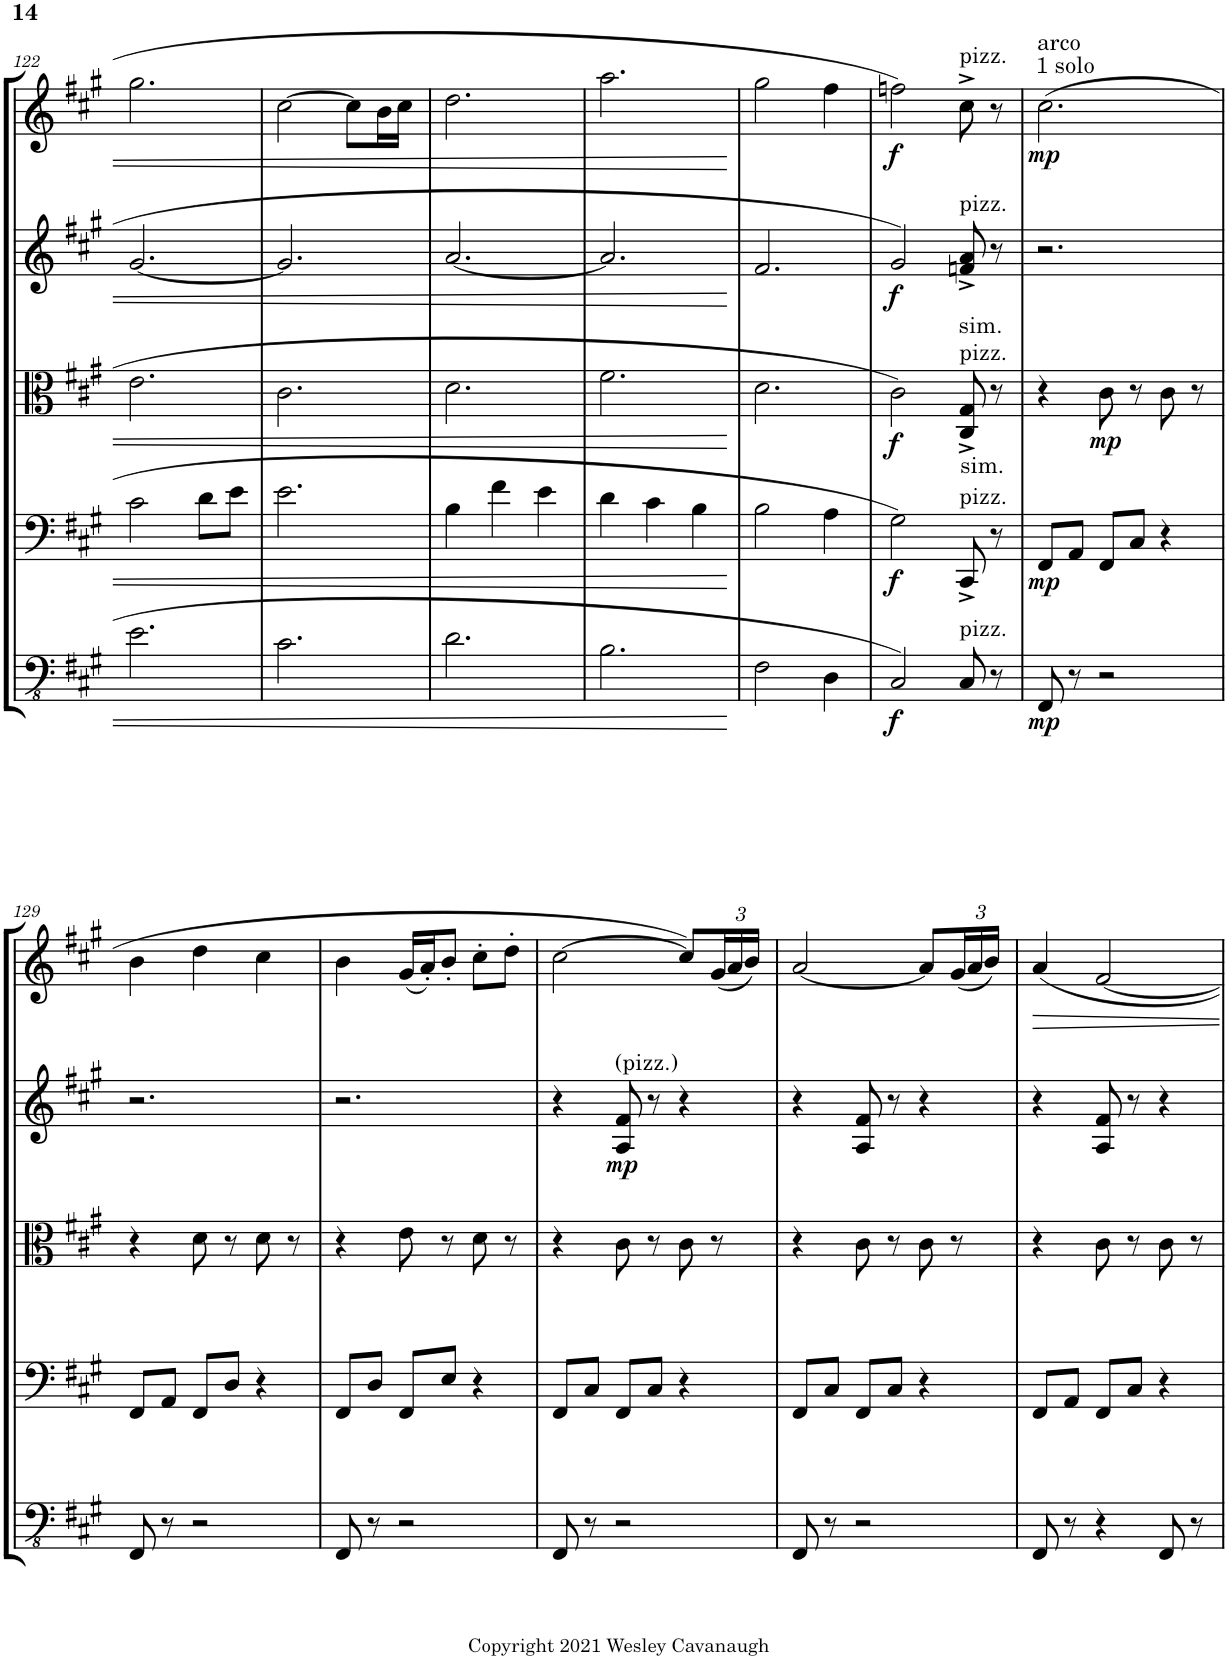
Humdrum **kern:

**kern	**dynam	**kern	**dynam	**kern	**dynam	**kern	**dynam	**kern	**dynam
*part5	*part5	*part4	*part4	*part3	*part3	*part2	*part2	*part1	*part1
*staff5	*staff5	*staff4	*staff4	*staff3	*staff3	*staff2	*staff2	*staff1	*staff1
*I"Contrbass	*	*I"Cello	*	*I"Viola	*	*I"Violin II	*	*I"Violin I	*
*I'Cb	*	*	*	*I'Vla	*	*I'Vln	*	*I'Vln	*
!!LO:PB:g=z
*clefFv4	*	*clefF4	*	*clefC3	*	*clefG2	*	*clefG2	*
*ITrd7c12	*	*	*	*	*	*	*	*	*
*k[f#c#g#]	*	*k[f#c#g#]	*	*k[f#c#g#]	*	*k[f#c#g#]	*	*k[f#c#g#]	*
*M3/4	*	*M3/4	*	*M3/4	*	*M3/4	*	*M3/4	*
=122	=122	=122	=122	=122	=122	=122	=122	=122	=122
2.E\	.	2c#\	.	2.e\	.	[2.g#/	.	2.gg#\	.
.	.	8d\L	.	.	.	.	.	.	.
.	.	8e\J	.	.	.	.	.	.	.
=123	=123	=123	=123	=123	=123	=123	=123	=123	=123
2.C#\	.	2.e\	.	2.c#\	.	2.g#/]	.	[2cc#\	.
.	.	.	.	.	.	.	.	8cc#\L]	.
.	.	.	.	.	.	.	.	16b\L	.
.	.	.	.	.	.	.	.	16cc#\JJ	.
=124	=124	=124	=124	=124	=124	=124	=124	=124	=124
2.D\	.	4B\	.	2.d\	.	[2.a/	.	2.dd\	.
.	.	4f#\	.	.	.	.	.	.	.
.	.	4e\	.	.	.	.	.	.	.
=125	=125	=125	=125	=125	=125	=125	=125	=125	=125
2.BB\	.	4d\	.	2.f#\	.	2.a/]	.	2.aa\	.
.	.	4c#\	.	.	.	.	.	.	.
.	.	4B\	.	.	.	.	.	.	.
=126	=126	=126	=126	=126	=126	=126	=126	=126	=126
2FF#\	.	2B\	.	2.d\	.	2.f#/	.	2gg#\	.
4DD\	.	4A\	.	.	.	.	.	4ff#\	.
=127	=127	=127	=127	=127	=127	=127	=127	=127	=127
!	!LO:DY:b	!	!LO:DY:b	!	!LO:DY:b	!	!LO:DY:b	!	!LO:DY:b
2CC#/	f	2G#\	f	2c#\	f	2g#/	f	2ffn\	f
!	!	!	!	!	!	!	!	!LO:TX:a:t=pizz.	!
!	!	!	!	!	!	!LO:TX:a:t=pizz.	!	!	!
!	!	!	!	!LO:TX:b:t=sim.	!	!	!	!	!
!	!	!	!	!LO:TX:a:t=sim.	!	!	!	!	!
!	!	!	!	!LO:TX:a:t=pizz.	!	!	!	!	!
!	!	!LO:TX:a:t=pizz.	!	!	!	!	!	!	!
!LO:TX:a:t=pizz.	!	!	!	!	!	!	!	!	!
8CC#/	.	8CC#^/	.	8C#/^ 8G#/^	.	8fn/^ 8a/^	.	8cc#^\	.
8r	.	8r	.	8r	.	8r	.	8r	.
=128	=128	=128	=128	=128	=128	=128	=128	=128	=128
!	!	!	!	!	!	!	!	!LO:TX:a:t=1 solo	!
!	!	!	!	!	!	!	!	!LO:TX:a:t=arco	!
!	!LO:DY:b	!	!LO:DY:b	!	!	!	!	!	!LO:DY:b
8FFF#/	mp	8FF#/L	mp	4r	.	2.r	.	(2.cc#\	mp
8r	.	8AA/J	.	.	.	.	.	.	.
!	!	!	!	!	!LO:DY:b	!	!	!	!
2r	.	8FF#/L	.	8c#\	mp	.	.	.	.
.	.	8C#/J	.	8r	.	.	.	.	.
.	.	4r	.	8c#\	.	.	.	.	.
.	.	.	.	8r	.	.	.	.	.
!!LO:LB:g=z
=129	=129	=129	=129	=129	=129	=129	=129	=129	=129
8FFF#/	.	8FF#/L	.	4r	.	2.r	.	4b\	.
8r	.	8AA/J	.	.	.	.	.	.	.
2r	.	8FF#/L	.	8d\	.	.	.	4dd\	.
.	.	8D/J	.	8r	.	.	.	.	.
.	.	4r	.	8d\	.	.	.	4cc#\	.
.	.	.	.	8r	.	.	.	.	.
=130	=130	=130	=130	=130	=130	=130	=130	=130	=130
8FFF#/	.	8FF#/L	.	4r	.	2.r	.	4b\	.
8r	.	8D/J	.	.	.	.	.	.	.
2r	.	8FF#/L	.	8e\	.	.	.	(16g#/LL	.
.	.	.	.	.	.	.	.	16a'/J)	.
.	.	8E/J	.	8r	.	.	.	8b'/J	.
.	.	4r	.	8d\	.	.	.	8cc#'\L	.
.	.	.	.	8r	.	.	.	8dd'\J	.
=131	=131	=131	=131	=131	=131	=131	=131	=131	=131
8FFF#/	.	8FF#/L	.	4r	.	4r	.	[2cc#\	.
8r	.	8C#/J	.	.	.	.	.	.	.
!	!	!	!	!	!	!LO:TX:a:t=(pizz.)	!	!	!
!	!	!	!	!	!	!	!LO:DY:b	!	!
2r	.	8FF#/L	.	8c#\	.	8A/ 8f#/	mp	.	.
.	.	8C#/J	.	8r	.	8r	.	.	.
.	.	4r	.	8c#\	.	4r	.	8cc#/L])	.
*	*	*	*	*	*	*	*	*Xbrackettup	*
.	.	.	.	8r	.	.	.	(24g#/L	.
.	.	.	.	.	.	.	.	24a/	.
.	.	.	.	.	.	.	.	24b/JJ)	.
=132	=132	=132	=132	=132	=132	=132	=132	=132	=132
8FFF#/	.	8FF#/L	.	4r	.	4r	.	[2a/	.
8r	.	8C#/J	.	.	.	.	.	.	.
2r	.	8FF#/L	.	8c#\	.	8A/ 8f#/	.	.	.
.	.	8C#/J	.	8r	.	8r	.	.	.
.	.	4r	.	8c#\	.	4r	.	8a/L]	.
.	.	.	.	8r	.	.	.	(24g#/L	.
.	.	.	.	.	.	.	.	24a/	.
.	.	.	.	.	.	.	.	24b/JJ)	.
=133	=133	=133	=133	=133	=133	=133	=133	=133	=133
8FFF#/	.	8FF#/L	.	4r	.	4r	.	4a/	.
8r	.	8AA/J	.	.	.	.	.	.	.
4r	.	8FF#/L	.	8c#\	.	8A/ 8f#/	.	[2f#/	.
.	.	8C#/J	.	8r	.	8r	.	.	.
8FFF#/	.	4r	.	8c#\	.	4r	.	.	.
8r	.	.	.	8r	.	.	.	.	.
=	=	=	=	=	=	=	=	=	=
*-	*-	*-	*-	*-	*-	*-	*-	*-	*-
